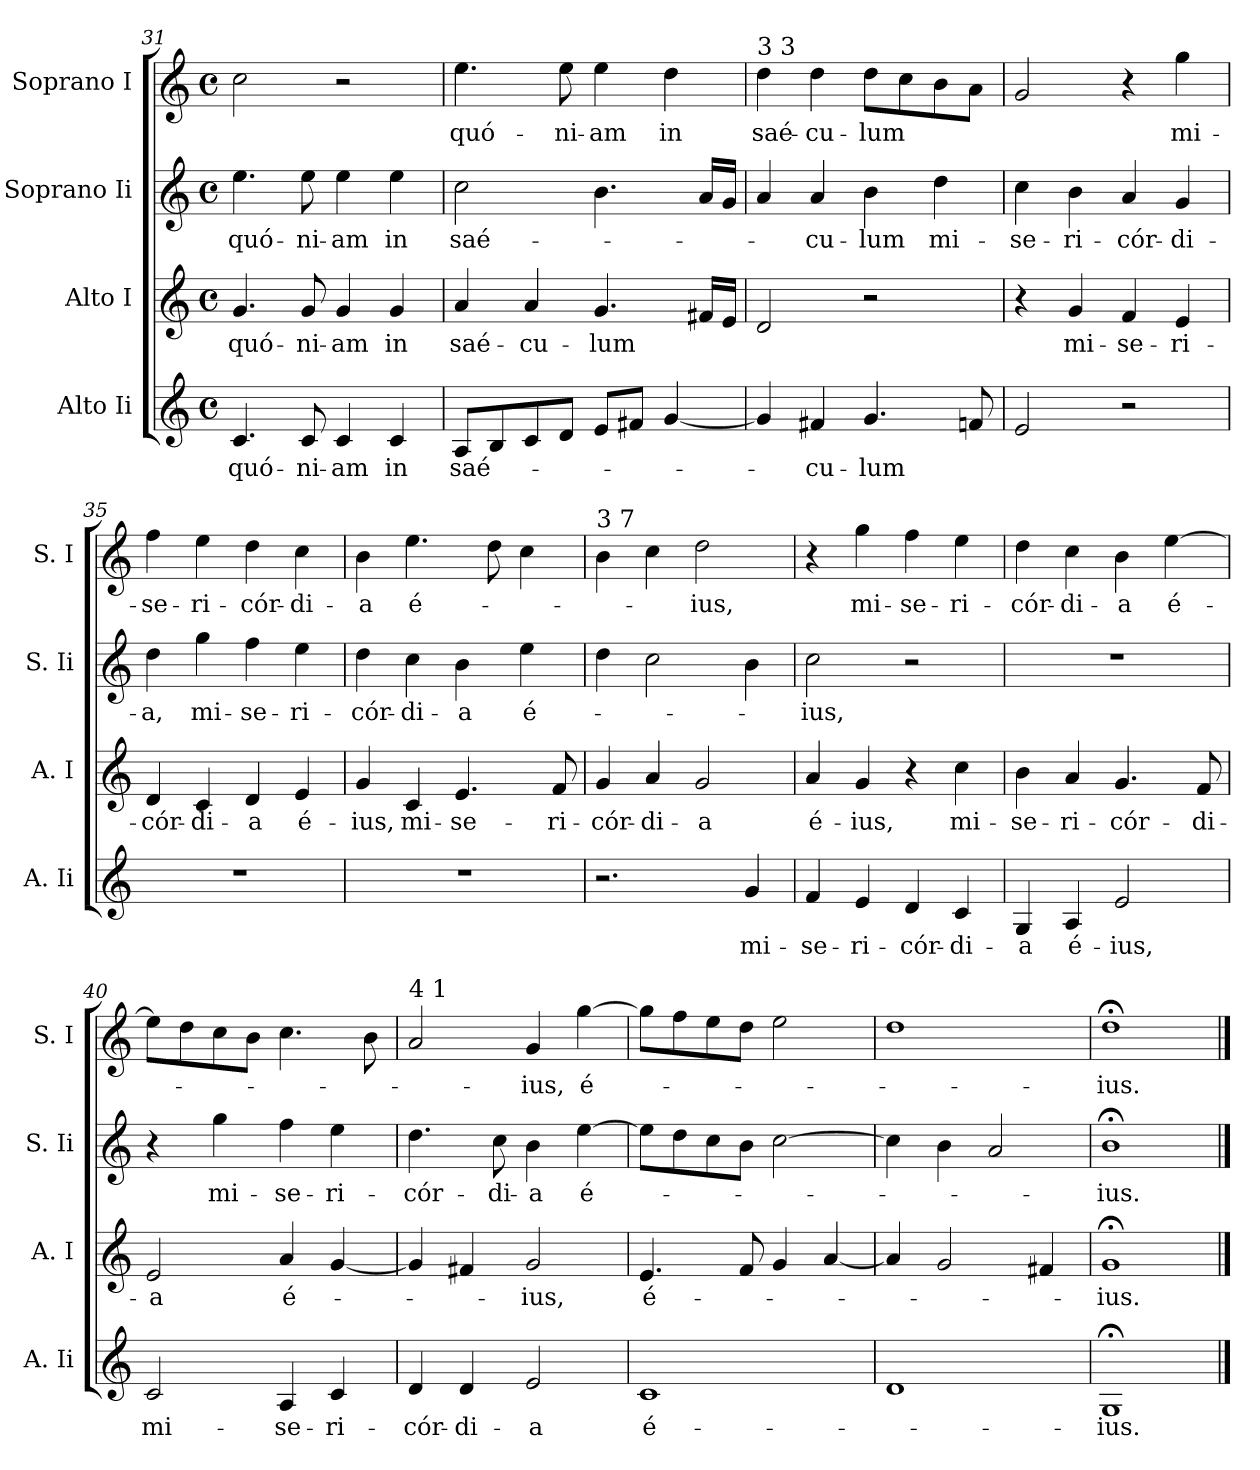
**kern	**text	**kern	**text	**kern	**text	**kern	**text
*part4	*part4	*part3	*part3	*part2	*part2	*part1	*part1
*staff4	*staff4	*staff3	*staff3	*staff2	*staff2	*staff1	*staff1
*I"Alto Ii	*	*I"Alto I	*	*I"Soprano Ii	*	*I"Soprano I	*
*I'A. Ii	*	*I'A. I	*	*I'S. Ii	*	*I'S. I	*
*clefG2	*	*clefG2	*	*clefG2	*	*clefG2	*
*k[]	*	*k[]	*	*k[]	*	*k[]	*
*C:	*	*C:	*	*C:	*	*C:	*
*M4/4	*	*M4/4	*	*M4/4	*	*M4/4	*
*met(c)	*	*met(c)	*	*met(c)	*	*met(c)	*
=31	=31	=31	=31	=31	=31	=31	=31
!	!LO:LY:b	!	!LO:LY:b	!	!LO:LY:b	!	!
4.c/	quó-	4.g/	quó-	4.ee\	quó-	2cc\	.
!	!LO:LY:b	!	!LO:LY:b	!	!LO:LY:b	!	!
8c/	-ni-	8g/	-ni-	8ee\	-ni-	.	.
!	!LO:LY:b	!	!LO:LY:b	!	!LO:LY:b	!	!
4c/	-am	4g/	-am	4ee\	-am	2r	.
!	!LO:LY:b	!	!LO:LY:b	!	!LO:LY:b	!	!
4c/	in	4g/	in	4ee\	in	.	.
=32	=32	=32	=32	=32	=32	=32	=32
!	!LO:LY:b	!	!LO:LY:b	!	!LO:LY:b	!	!LO:LY:b
8A/L	saé-	4a/	saé-	2cc\	saé-	4.ee\	quó-
8B/	.	.	.	.	.	.	.
!	!	!	!LO:LY:b	!	!	!	!
8c/	.	4a/	-cu-	.	.	.	.
!	!	!	!	!	!	!	!LO:LY:b
8d/J	.	.	.	.	.	8ee\	-ni-
!	!	!	!LO:LY:b	!	!	!	!LO:LY:b:rj
8e/L	.	4.g/	-lum	4.b\	.	4ee\	-am
8f#X/J	.	.	.	.	.	.	.
!	!	!	!	!	!	!	!LO:LY:b
[>4g/	.	.	.	.	.	4dd\	in
.	.	16f#X/LL	.	16a/LL	.	.	.
.	.	16e/JJ	.	16g/JJ	.	.	.
!!LO:PB:g=z
=33	=33	=33	=33	=33	=33	=33	=33
!	!	!	!	!	!	!LO:TX:a:t=3 3	!
!	!	!	!	!	!	!	!LO:LY:b
4g/]	.	2d/	.	4a/	.	4dd\	saé-
!	!LO:LY:b	!	!	!	!LO:LY:b	!	!LO:LY:b
4f#X/	-cu-	.	.	4a/	-cu-	4dd\	-cu-
!	!LO:LY:b	!	!	!	!LO:LY:b	!	!LO:LY:b
4.g/	-lum	2r	.	4b\	-lum	8dd\L	-lum
.	.	.	.	.	.	8cc\	.
!	!	!	!	!	!LO:LY:b	!	!
.	.	.	.	4dd\	mi-	8b\	.
8fn/	.	.	.	.	.	8a\J	.
=34	=34	=34	=34	=34	=34	=34	=34
!	!	!	!	!	!LO:LY:b	!	!
2e/	.	4r	.	4cc\	-se-	2g/	.
!	!	!	!LO:LY:b	!	!LO:LY:b	!	!
.	.	4g/	mi-	4b\	-ri-	.	.
!	!	!	!LO:LY:b	!	!LO:LY:b	!	!
2r	.	4f/	-se-	4a/	-cór-	4r	.
!	!	!	!LO:LY:b	!	!LO:LY:b	!	!LO:LY:b
.	.	4e/	-ri-	4g/	-di-	4gg\	mi-
=35	=35	=35	=35	=35	=35	=35	=35
!	!	!	!LO:LY:b	!	!LO:LY:b	!	!LO:LY:b
1r	.	4d/	-cór-	4dd\	-a,	4ff\	-se-
!	!	!	!LO:LY:b	!	!LO:LY:b	!	!LO:LY:b
.	.	4c/	-di-	4gg\	mi-	4ee\	-ri-
!	!	!	!LO:LY:b	!	!LO:LY:b	!	!LO:LY:b
.	.	4d/	-a	4ff\	-se-	4dd\	-cór-
!	!	!	!LO:LY:b	!	!LO:LY:b	!	!LO:LY:b
.	.	4e/	é-	4ee\	-ri-	4cc\	-di-
=36	=36	=36	=36	=36	=36	=36	=36
!	!	!	!LO:LY:b	!	!LO:LY:b	!	!LO:LY:b
1r	.	4g/	-ius,	4dd\	-cór-	4b\	-a
!	!	!	!LO:LY:b	!	!LO:LY:b	!	!LO:LY:b
.	.	4c/	mi-	4cc\	-di-	4.ee\	é-
!	!	!	!LO:LY:b	!	!LO:LY:b	!	!
.	.	4.e/	-se-	4b\	-a	.	.
.	.	.	.	.	.	8dd\	.
!	!	!	!	!	!LO:LY:b	!	!
.	.	.	.	4ee\	é-	4cc\	.
!	!	!	!LO:LY:b	!	!	!	!
.	.	8f/	-ri-	.	.	.	.
!!LO:LB:g=z
=37	=37	=37	=37	=37	=37	=37	=37
!	!	!	!	!	!	!LO:TX:a:t=3 7	!
!	!	!	!LO:LY:b	!	!	!	!
2.r	.	4g/	-cór-	4dd\	.	4b\	.
!	!	!	!LO:LY:b	!	!	!	!
.	.	4a/	-di-	2cc\	.	4cc\	.
!	!	!	!LO:LY:b	!	!	!	!LO:LY:b
.	.	2g/	-a	.	.	2dd\	-ius,
!	!LO:LY:b	!	!	!	!	!	!
4g/	mi-	.	.	4b\	.	.	.
=38	=38	=38	=38	=38	=38	=38	=38
!	!LO:LY:b	!	!LO:LY:b	!	!LO:LY:b	!	!
4f/	-se-	4a/	é-	2cc\	-ius,	4r	.
!	!LO:LY:b	!	!LO:LY:b	!	!	!	!LO:LY:b
4e/	-ri-	4g/	-ius,	.	.	4gg\	mi-
!	!LO:LY:b	!	!	!	!	!	!LO:LY:b
4d/	-cór-	4r	.	2r	.	4ff\	-se-
!	!LO:LY:b	!	!LO:LY:b	!	!	!	!LO:LY:b
4c/	-di-	4cc\	mi-	.	.	4ee\	-ri-
=39	=39	=39	=39	=39	=39	=39	=39
!	!LO:LY:b	!	!LO:LY:b	!	!	!	!LO:LY:b
4G/	-a	4b\	-se-	1r	.	4dd\	-cór-
!	!LO:LY:b	!	!LO:LY:b	!	!	!	!LO:LY:b
4A/	é-	4a/	-ri-	.	.	4cc\	-di-
!	!LO:LY:b	!	!LO:LY:b	!	!	!	!LO:LY:b
2e/	-ius,	4.g/	-cór-	.	.	4b\	-a
!	!	!	!	!	!	!	!LO:LY:b
.	.	.	.	.	.	[>4ee\	é-
!	!	!	!LO:LY:b	!	!	!	!
.	.	8f/	-di-	.	.	.	.
=40	=40	=40	=40	=40	=40	=40	=40
!	!LO:LY:b	!	!LO:LY:b	!	!	!	!
2c/	mi-	2e/	-a	4r	.	8ee\L]	.
.	.	.	.	.	.	8dd\	.
!	!	!	!	!	!LO:LY:b	!	!
.	.	.	.	4gg\	mi-	8cc\	.
.	.	.	.	.	.	8b\J	.
!	!LO:LY:b	!	!LO:LY:b	!	!LO:LY:b	!	!
4A/	-se-	4a/	é-	4ff\	-se-	4.cc\	.
!	!LO:LY:b	!	!	!	!LO:LY:b	!	!
4c/	-ri-	[<4g/	.	4ee\	-ri-	.	.
.	.	.	.	.	.	8b\	.
!!LO:LB:g=z
=41	=41	=41	=41	=41	=41	=41	=41
!	!	!	!	!	!	!LO:TX:a:t=4 1	!
!	!LO:LY:b	!	!	!	!LO:LY:b	!	!
4d/	-cór-	4g/]	.	4.dd\	-cór-	2a/	.
!	!LO:LY:b	!	!	!	!	!	!
4d/	-di-	4f#X/	.	.	.	.	.
!	!	!	!	!	!LO:LY:b	!	!
.	.	.	.	8cc\	-di-	.	.
!	!LO:LY:b	!	!LO:LY:b	!	!LO:LY:b	!	!LO:LY:b
2e/	-a	2g/	-ius,	4b\	-a	4g/	-ius,
!	!	!	!	!	!LO:LY:b	!	!LO:LY:b
.	.	.	.	[>4ee\	é-	[>4gg\	é-
=42	=42	=42	=42	=42	=42	=42	=42
!	!LO:LY:b	!	!LO:LY:b	!	!	!	!
1c	é-	4.e/	é-	8ee\L]	.	8gg\L]	.
.	.	.	.	8dd\	.	8ff\	.
.	.	.	.	8cc\	.	8ee\	.
.	.	8f/	.	8b\J	.	8dd\J	.
.	.	4g/	.	[>2cc\	.	2ee\	.
.	.	[<4a/	.	.	.	.	.
=43	=43	=43	=43	=43	=43	=43	=43
1d	.	4a/]	.	4cc\]	.	1dd	.
.	.	2g/	.	4b\	.	.	.
.	.	.	.	2a/	.	.	.
.	.	4f#X/	.	.	.	.	.
=44	=44	=44	=44	=44	=44	=44	=44
!	!LO:LY:b	!	!LO:LY:b	!	!LO:LY:b	!	!LO:LY:b
1G;<	-ius.	1g;<	-ius.	1b;<	-ius.	1dd;<	-ius.
==	==	==	==	==	==	==	==
*-	*-	*-	*-	*-	*-	*-	*-
